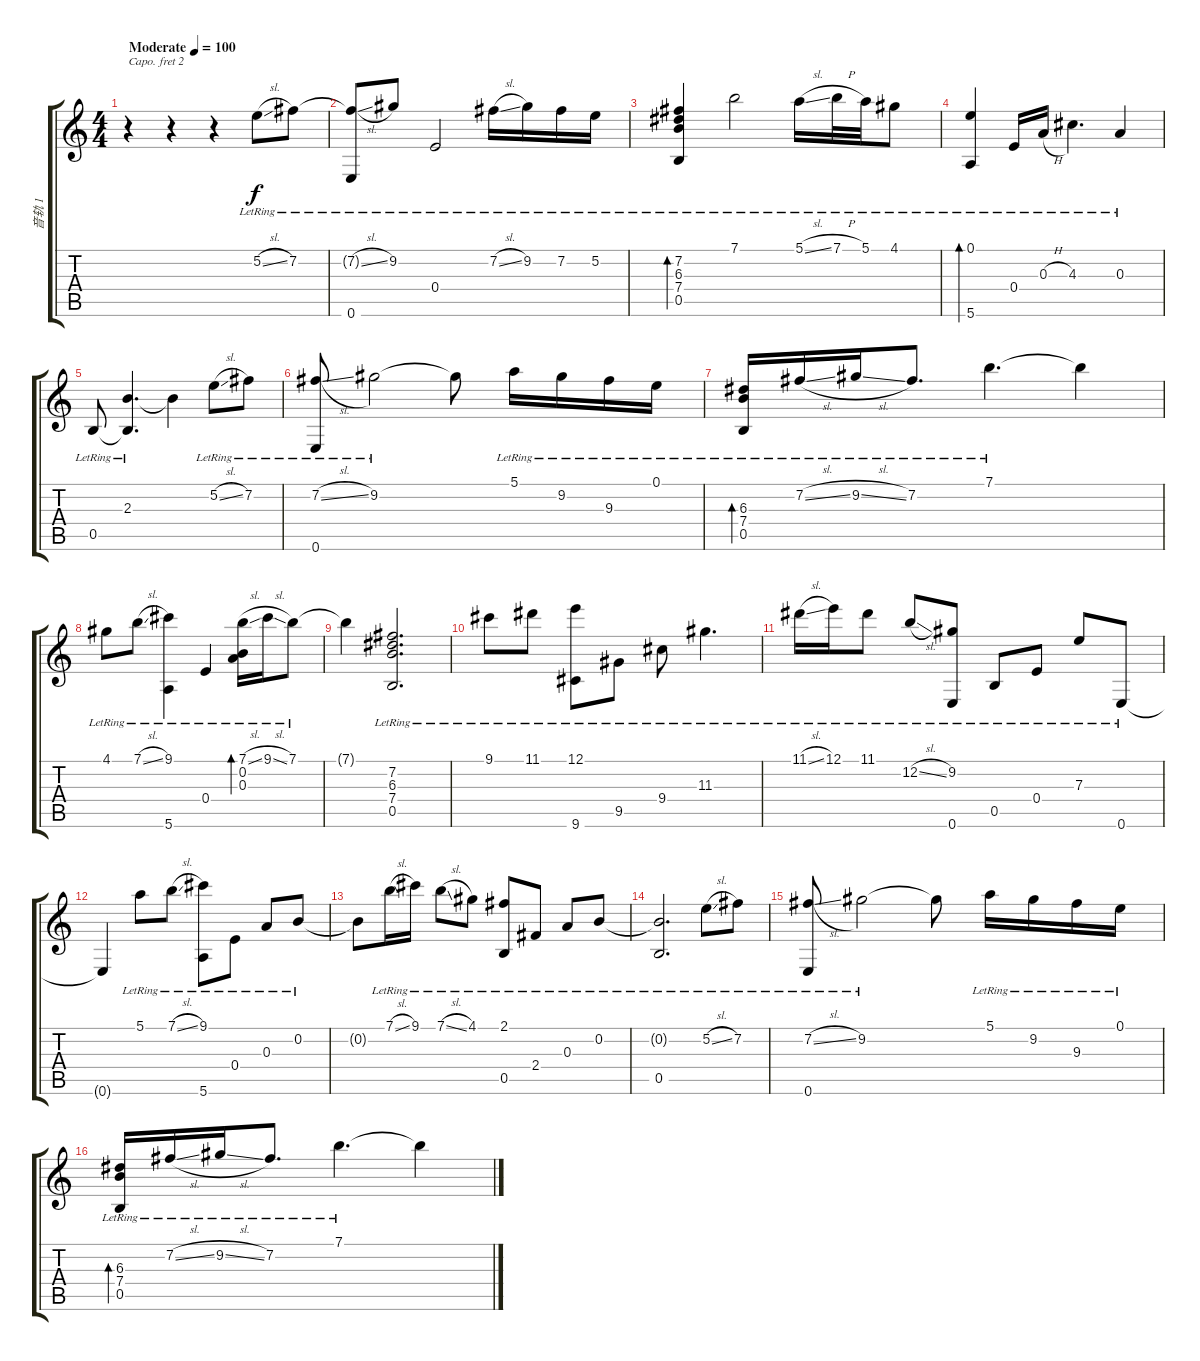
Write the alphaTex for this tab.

\track ("音轨 1" "音轨 1") {instrument acousticguitarsteel}
\staff {score tabs}
\capo 2
\tuning (D4 A3 G3 D3 A2 D2) {hide}
\ts (4 4)
\tempo (100 "Moderate")
\clef g2
\ks c
r.4{dy f instrument acousticguitarsteel} r.4 r.4 5.2{sl lr}.8 7.2{lr}.8 |
(7.2{sl t} 0.6{lr}).8 9.2{lr}.8 0.4{lr}.2 7.2{sl lr}.16 9.2{lr}.16 7.2{lr}.16 5.2{lr}.16 |
(7.2{lr} 6.3{lr} 7.4{lr} 0.5{lr}).4{bd 60} 7.1{lr}.2 5.1{sl lr}.16 7.1{h lr}.32 5.1{lr}.32 4.1{lr}.8 |
(0.1{lr} 5.6{lr}).4{bd 60} 0.4{lr}.16 0.3{h lr}.16 4.3{lr}.4{d} 0.3{lr}.4 |
0.5{lr}.8 (2.3{lr} 0.5{t}).4{d} 2.3{t}.4 5.2{sl lr}.8 7.2{lr}.8 |
(7.2{sl lr} 0.6{lr}).8 9.2{lr}.2 9.2{t}.8 5.1{lr}.16 9.2{lr}.16 9.3{lr}.16 0.1{lr}.16 |
(6.3{lr} 7.4{lr} 0.5{lr}).16{bd 60} 7.2{sl lr}.16 9.2{sl lr}.16 7.2{lr}.8{d} 7.1{lr}.4{d} 7.1{t}.4 |
4.1{lr}.8 7.1{sl lr}.8 (9.1{lr} 5.6{lr}).4 0.4{lr}.4 (7.1{sl lr} 0.2{lr} 0.3{lr}).16{bd 60} 9.1{sl lr}.16 7.1{lr}.8 |
7.1{t}.4 (7.2{lr} 6.3{lr} 7.4{lr} 0.5{lr}).2{d} |
9.1{lr}.8 11.1{lr}.8 (12.1{lr} 9.6{lr}).8 9.5{lr}.8 9.4{lr}.8 11.3{lr}.4{d} |
11.1{sl lr}.16 12.1{lr}.16 11.1{lr}.8 12.2{sl lr}.8 (9.2{lr} 0.6{lr}).8 0.5{lr}.8 0.4{lr}.8 7.3{lr}.8 0.6{lr}.8 |
0.6{t}.4 5.1{lr}.8 7.1{sl lr}.8 (9.1{lr} 5.6{lr}).8 0.4{lr}.8 0.3{lr}.8 0.2{lr}.8 |
0.2{t}.8 7.1{sl lr}.16 9.1{lr}.16 7.1{sl lr}.8 4.1{lr}.8 (2.1{lr} 0.5{lr}).8 2.4{lr}.8 0.3{lr}.8 0.2{lr}.8 |
(0.2{t} 0.5{lr}).2{d} 5.2{sl lr}.8 7.2{lr}.8 |
(7.2{sl lr} 0.6{lr}).8 9.2{lr}.2 9.2{t}.8 5.1{lr}.16 9.2{lr}.16 9.3{lr}.16 0.1{lr}.16 |
(6.3{lr} 7.4{lr} 0.5{lr}).16{bd 60} 7.2{sl lr}.16 9.2{sl lr}.16 7.2{lr}.8{d} 7.1{lr}.4{d} 7.1{t}.4
